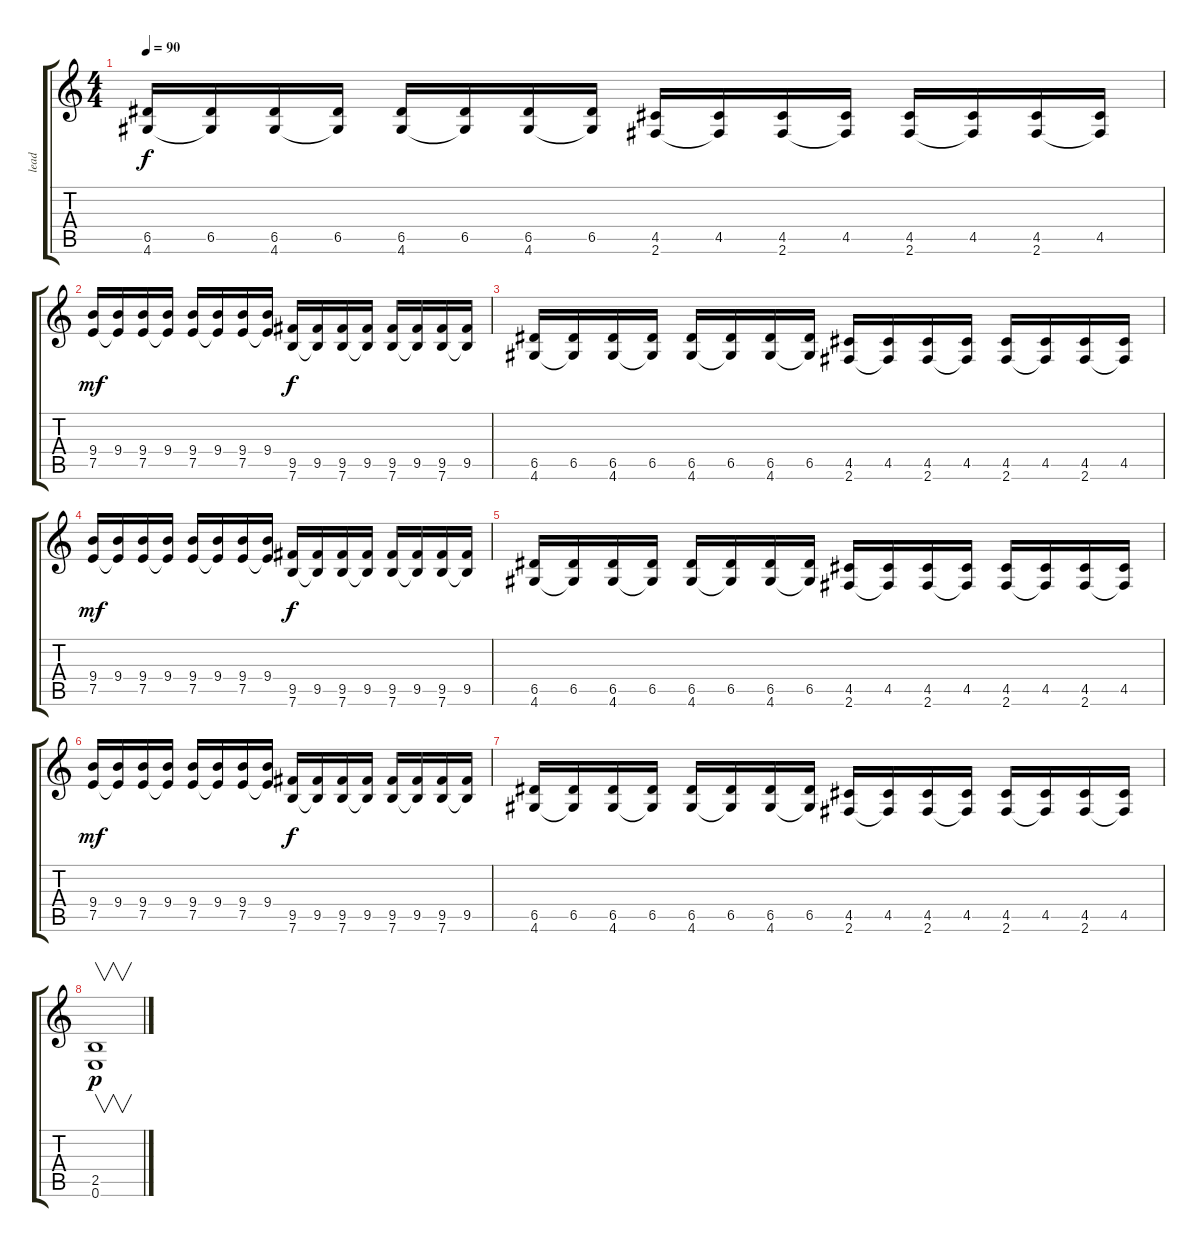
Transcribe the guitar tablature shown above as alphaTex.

\track ("lead" "lead") {instrument distortionguitar}
\staff {score tabs}
\tuning (E4 B3 G3 D3 A2 E2) {hide}
\ts (4 4)
\tempo 90
\clef g2
\ks c
(6.5 4.6).16{dy f} (6.5 4.6{t}).16 (6.5 4.6).16 (6.5 4.6{t}).16 (6.5 4.6).16 (6.5 4.6{t}).16 (6.5 4.6).16 (6.5 4.6{t}).16 (4.5 2.6).16 (4.5 2.6{t}).16 (4.5 2.6).16 (4.5 2.6{t}).16 (4.5 2.6).16 (4.5 2.6{t}).16 (4.5 2.6).16 (4.5 2.6{t}).16 |
(9.4 7.5).16{dy mf} (9.4 7.5{t}).16 (9.4 7.5).16 (9.4 7.5{t}).16 (9.4 7.5).16 (9.4 7.5{t}).16 (9.4 7.5).16 (9.4 7.5{t}).16 (9.5 7.6).16{dy f} (9.5 7.6{t}).16 (9.5 7.6).16 (9.5 7.6{t}).16 (9.5 7.6).16 (9.5 7.6{t}).16 (9.5 7.6).16 (9.5 7.6{t}).16 |
(6.5 4.6).16 (6.5 4.6{t}).16 (6.5 4.6).16 (6.5 4.6{t}).16 (6.5 4.6).16 (6.5 4.6{t}).16 (6.5 4.6).16 (6.5 4.6{t}).16 (4.5 2.6).16 (4.5 2.6{t}).16 (4.5 2.6).16 (4.5 2.6{t}).16 (4.5 2.6).16 (4.5 2.6{t}).16 (4.5 2.6).16 (4.5 2.6{t}).16 |
(9.4 7.5).16{dy mf} (9.4 7.5{t}).16 (9.4 7.5).16 (9.4 7.5{t}).16 (9.4 7.5).16 (9.4 7.5{t}).16 (9.4 7.5).16 (9.4 7.5{t}).16 (9.5 7.6).16{dy f} (9.5 7.6{t}).16 (9.5 7.6).16 (9.5 7.6{t}).16 (9.5 7.6).16 (9.5 7.6{t}).16 (9.5 7.6).16 (9.5 7.6{t}).16 |
(6.5 4.6).16 (6.5 4.6{t}).16 (6.5 4.6).16 (6.5 4.6{t}).16 (6.5 4.6).16 (6.5 4.6{t}).16 (6.5 4.6).16 (6.5 4.6{t}).16 (4.5 2.6).16 (4.5 2.6{t}).16 (4.5 2.6).16 (4.5 2.6{t}).16 (4.5 2.6).16 (4.5 2.6{t}).16 (4.5 2.6).16 (4.5 2.6{t}).16 |
(9.4 7.5).16{dy mf} (9.4 7.5{t}).16 (9.4 7.5).16 (9.4 7.5{t}).16 (9.4 7.5).16 (9.4 7.5{t}).16 (9.4 7.5).16 (9.4 7.5{t}).16 (9.5 7.6).16{dy f} (9.5 7.6{t}).16 (9.5 7.6).16 (9.5 7.6{t}).16 (9.5 7.6).16 (9.5 7.6{t}).16 (9.5 7.6).16 (9.5 7.6{t}).16 |
(6.5 4.6).16 (6.5 4.6{t}).16 (6.5 4.6).16 (6.5 4.6{t}).16 (6.5 4.6).16 (6.5 4.6{t}).16 (6.5 4.6).16 (6.5 4.6{t}).16 (4.5 2.6).16 (4.5 2.6{t}).16 (4.5 2.6).16 (4.5 2.6{t}).16 (4.5 2.6).16 (4.5 2.6{t}).16 (4.5 2.6).16 (4.5 2.6{t}).16 |
(2.5 0.6).1{v dy p}
